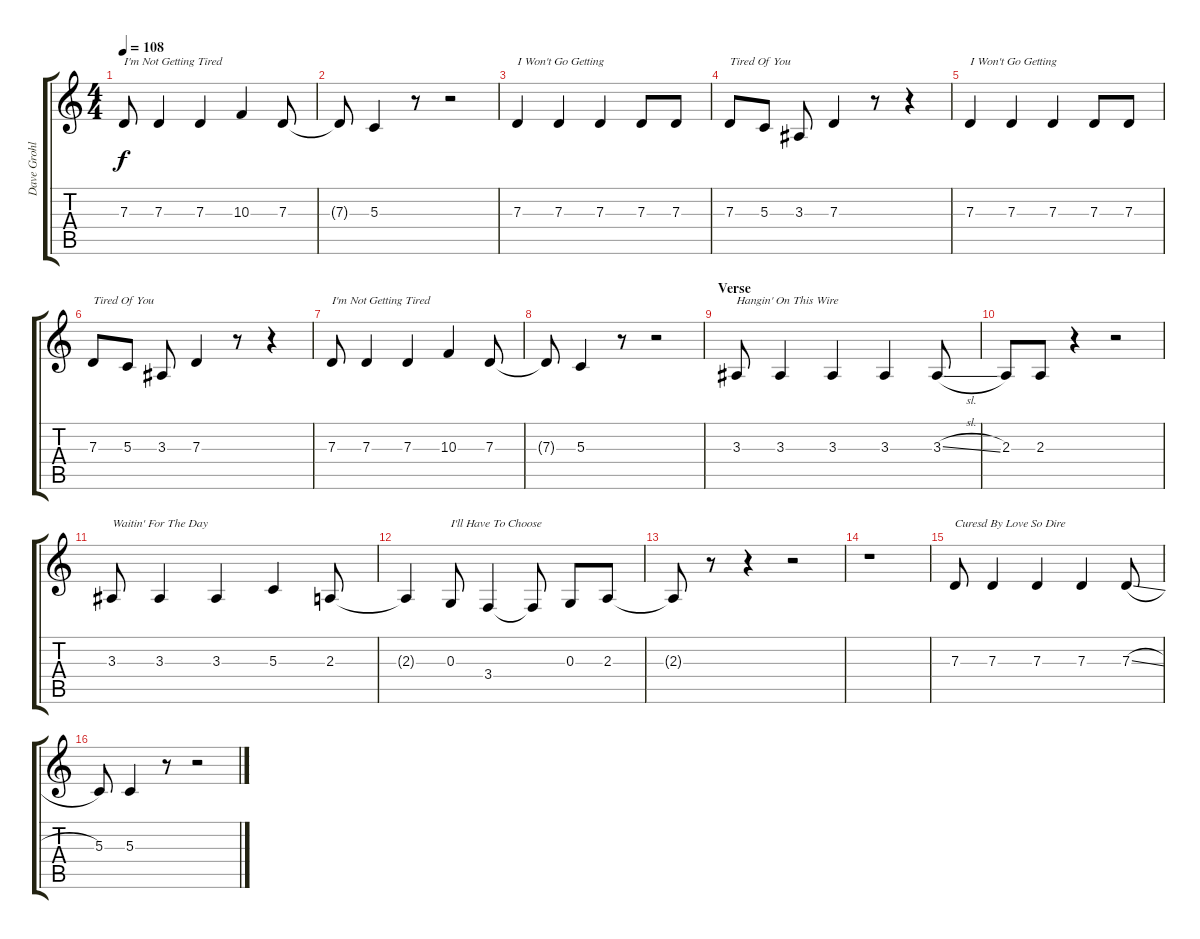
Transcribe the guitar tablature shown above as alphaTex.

\track ("Dave Grohl (Voice)" "Dave Grohl") {instrument recorder}
\staff {score tabs}
\tuning (E4 B3 G3 D3 A2 E2) {hide}
\ts (4 4)
\tempo 108
\clef g2
\ks c
7.3.8{txt "I'm Not Getting Tired" dy f} 7.3.4 7.3.4 10.3.4 7.3.8 |
7.3{t}.8 5.3.4 r.8 r.2 |
7.3.4{txt "I Won't Go Getting"} 7.3.4 7.3.4 7.3.8 7.3.8 |
7.3.8{txt "Tired Of You"} 5.3.8 3.3.8 7.3.4 r.8 r.4 |
7.3.4{txt "I Won't Go Getting"} 7.3.4 7.3.4 7.3.8 7.3.8 |
7.3.8{txt "Tired Of You"} 5.3.8 3.3.8 7.3.4 r.8 r.4 |
7.3.8{txt "I'm Not Getting Tired"} 7.3.4 7.3.4 10.3.4 7.3.8 |
7.3{t}.8 5.3.4 r.8 r.2 |
\section ("" "Verse")
3.3.8{txt "Hangin' On This Wire"} 3.3.4 3.3.4 3.3.4 3.3{sl}.8 |
2.3.8 2.3.8 r.4 r.2 |
3.3.8{txt "Waitin' For The Day"} 3.3.4 3.3.4 5.3.4 2.3.8 |
2.3{t}.4 0.3.8{txt "I'll Have To Choose"} 3.4.4 3.4{t}.8 0.3.8 2.3.8 |
2.3{t}.8 r.8 r.4 r.2 |
r.1 |
7.3.8{txt "Curesd By Love So Dire"} 7.3.4 7.3.4 7.3.4 7.3{sl}.8 |
5.3.8 5.3.4 r.8 r.2
